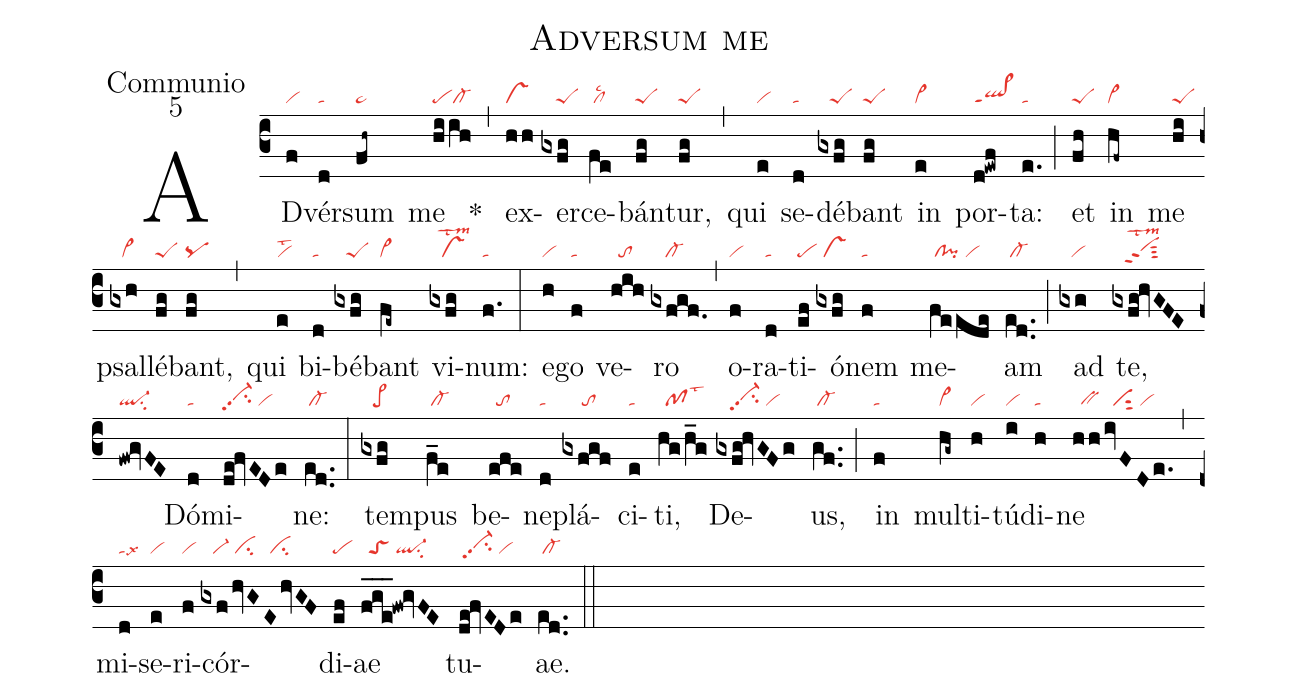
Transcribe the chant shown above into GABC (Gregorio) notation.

name:Adversum me;
office-part:Communio;
mode:5;
nabc-lines:1;
%%
(c3) AD(f|vi)vér(d|ta)sum(fh~|pe~) me(hiih|pecl-) *(,)
ex(hh|vs)er(gxfg|////peS)ce(fe|/cllsc2)bán(fg|peS)tur,(fg|peS) (,)
qui(e|vi) se(d|ta)dé(gxfg|///peS)bant(fg|peS) in(e|vi>) por(d!ewf|ql>ppt1)ta:(e.|ta) (;)
et(fh|peS) in(hf~|cl~) me(hi|peS) psal(gxh|///vi>)lé(fg|peS)bant,(fg|pq) (,)
qui(e|vilst2) bi(d|ta)bé(gxfg|///peS)bant(fe~|cl~) vi(gxfg|//vslstm2)num:(f.|ta) (:)
e(h|vi)go(f|ta) ve(hih|//to)ro(gxfgf.|////cl-) (,)
o(f|vi)ra(d|ta)ti(ef|pe)ó(gxfg|//vs)nem(f|ta) me(feede|/cl!pi/vi)am(ed..|/cl-) (;)
ad(gxg|///vi) te,(gxfg!hvGFE|///vihhppt2sut3lstm2|fw!gvFE|ql-su2) Dó(d|ta)mi(de!fvEDe|vi-hhpp2su2/vi)ne:(ed..|/cl-) (:)
tem(gxfg|///pe>)pus(f_e|/cl-) be(efe|//to)ne(d|ta)plá(gxfgf|/////to)ci(e|ta)ti,(hg/h_g|//pflst3)
De(gxfg!hvGFg|////vi-hhpp2su2/vi)us,(gf..|/cl-) (;)
in(f|ta) mul(hg~|cl~)ti(h|vi)tú(i|vi)di(h|ta)ne(hhivFDe.|//bv///ciS1/vi) (,)
mi(d|talsx3)se(e|vi)ri(f|vi)cór(gxfhvGEhvGF|///vi-/ci///ci)di(ef|pe)ae(fge___!fw!gvFE|//toS/ql-su2)
tu(de!fvEDe|/vi-hhpp2su2/vi)ae.(ed..|/cl-) (::)
